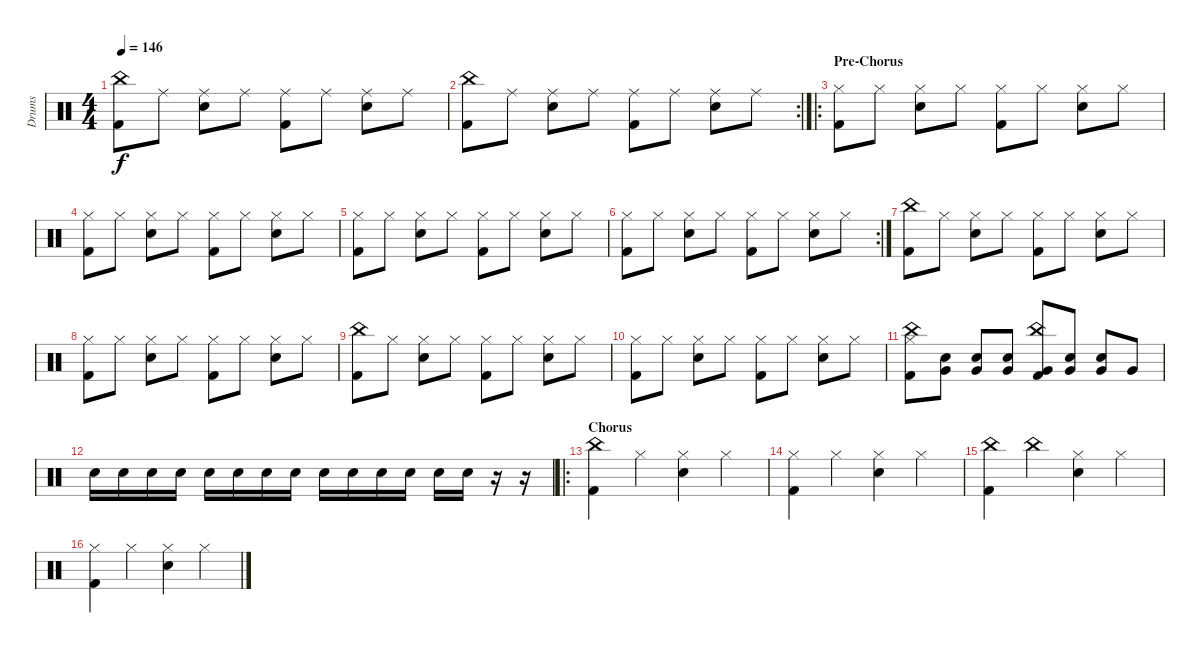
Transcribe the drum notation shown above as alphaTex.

\track ("Drums" "Drums") {instrument percussion}
\staff {score}
\articulation defaults
\ts (4 4)
\tempo 146
\clef neutral
\ks c
("Kick (hit) 2" "China (hit)").8{dy f} "Ride (middle)".8 ("Snare (hit) 2" "Ride (middle)").8 "Ride (middle)".8 ("Kick (hit) 2" "Ride (middle)").8 "Ride (middle)".8 ("Snare (hit) 2" "Ride (middle)").8 "Ride (middle)".8 |
\rc 2
("Kick (hit) 2" "China (hit)").8 "Ride (middle)".8 ("Snare (hit) 2" "Ride (middle)").8 "Ride (middle)".8 ("Kick (hit) 2" "Ride (middle)").8 "Ride (middle)".8 ("Snare (hit) 2" "Ride (middle)").8 "Ride (middle)".8 |
\ro
\section ("" "Pre-Chorus")
("Kick (hit) 2" "Hi-Hat (closed)").8 "Hi-Hat (closed)".8 ("Snare (hit) 2" "Hi-Hat (closed)").8 "Hi-Hat (closed)".8 ("Kick (hit) 2" "Hi-Hat (closed)").8 "Hi-Hat (closed)".8 ("Snare (hit) 2" "Hi-Hat (closed)").8 "Hi-Hat (closed)".8 |
("Kick (hit) 2" "Hi-Hat (closed)").8 "Hi-Hat (closed)".8 ("Snare (hit) 2" "Hi-Hat (closed)").8 "Hi-Hat (closed)".8 ("Kick (hit) 2" "Hi-Hat (closed)").8 "Hi-Hat (closed)".8 ("Snare (hit) 2" "Hi-Hat (closed)").8 "Hi-Hat (closed)".8 |
("Kick (hit) 2" "Hi-Hat (closed)").8 "Hi-Hat (closed)".8 ("Snare (hit) 2" "Hi-Hat (closed)").8 "Hi-Hat (closed)".8 ("Kick (hit) 2" "Hi-Hat (closed)").8 "Hi-Hat (closed)".8 ("Snare (hit) 2" "Hi-Hat (closed)").8 "Hi-Hat (closed)".8 |
\rc 2
("Kick (hit) 2" "Hi-Hat (closed)").8 "Hi-Hat (closed)".8 ("Snare (hit) 2" "Hi-Hat (closed)").8 "Hi-Hat (closed)".8 ("Kick (hit) 2" "Hi-Hat (closed)").8 "Hi-Hat (closed)".8 ("Snare (hit) 2" "Hi-Hat (closed)").8 "Hi-Hat (closed)".8 |
("Kick (hit) 2" "China (hit)").8 "Hi-Hat (closed)".8 ("Snare (hit) 2" "Hi-Hat (closed)").8 "Hi-Hat (closed)".8 ("Kick (hit) 2" "Hi-Hat (closed)").8 "Hi-Hat (closed)".8 ("Snare (hit) 2" "Hi-Hat (closed)").8 "Hi-Hat (closed)".8 |
("Kick (hit) 2" "Hi-Hat (closed)").8 "Hi-Hat (closed)".8 ("Snare (hit) 2" "Hi-Hat (closed)").8 "Hi-Hat (closed)".8 ("Kick (hit) 2" "Hi-Hat (closed)").8 "Hi-Hat (closed)".8 ("Snare (hit) 2" "Hi-Hat (closed)").8 "Hi-Hat (closed)".8 |
("Kick (hit) 2" "China (hit)").8 "Hi-Hat (closed)".8 ("Snare (hit) 2" "Hi-Hat (closed)").8 "Hi-Hat (closed)".8 ("Kick (hit) 2" "Hi-Hat (closed)").8 "Hi-Hat (closed)".8 ("Snare (hit) 2" "Hi-Hat (closed)").8 "Hi-Hat (closed)".8 |
("Kick (hit) 2" "Hi-Hat (closed)").8 "Hi-Hat (closed)".8 ("Snare (hit) 2" "Hi-Hat (closed)").8 "Hi-Hat (closed)".8 ("Kick (hit) 2" "Hi-Hat (closed)").8 "Hi-Hat (closed)".8 ("Snare (hit) 2" "Hi-Hat (closed)").8 "Hi-Hat (closed)".8 |
("Kick (hit) 2" "Hi-Hat (closed)" "China (hit)").8 ("Very Low Tom (hit)" "Snare (hit) 2").8 ("Snare (hit) 2" "Very Low Tom (hit)").8 ("Very Low Tom (hit)" "Snare (hit) 2").8 ("Kick (hit) 2" "Very Low Tom (hit)" "China (hit)").8 ("Very Low Tom (hit)" "Snare (hit) 2").8 ("Snare (hit) 2" "Very Low Tom (hit)").8 "Very Low Tom (hit)".8 |
"Snare (hit) 2".16 "Snare (hit) 2".16 "Snare (hit) 2".16 "Snare (hit) 2".16 "Snare (hit) 2".16 "Snare (hit) 2".16 "Snare (hit) 2".16 "Snare (hit) 2".16 "Snare (hit) 2".16 "Snare (hit) 2".16 "Snare (hit) 2".16 "Snare (hit) 2".16 "Snare (hit) 2".16 "Snare (hit) 2".16 r.16 r.16 |
\ro
\section ("" "Chorus")
("Kick (hit) 2" "China (hit)").4 "Hi-Hat (closed)".4 ("Snare (hit) 2" "Hi-Hat (closed)").4 "Hi-Hat (closed)".4 |
("Kick (hit) 2" "Hi-Hat (closed)").4 "Hi-Hat (closed)".4 ("Snare (hit) 2" "Hi-Hat (closed)").4 "Hi-Hat (closed)".4 |
("Kick (hit) 2" "China (hit)").4 "China (hit)".4 ("Snare (hit) 2" "Hi-Hat (closed)").4 "Hi-Hat (closed)".4 |
("Kick (hit) 2" "Hi-Hat (closed)").4 "Hi-Hat (closed)".4 ("Snare (hit) 2" "Hi-Hat (closed)").4 "Hi-Hat (closed)".4
